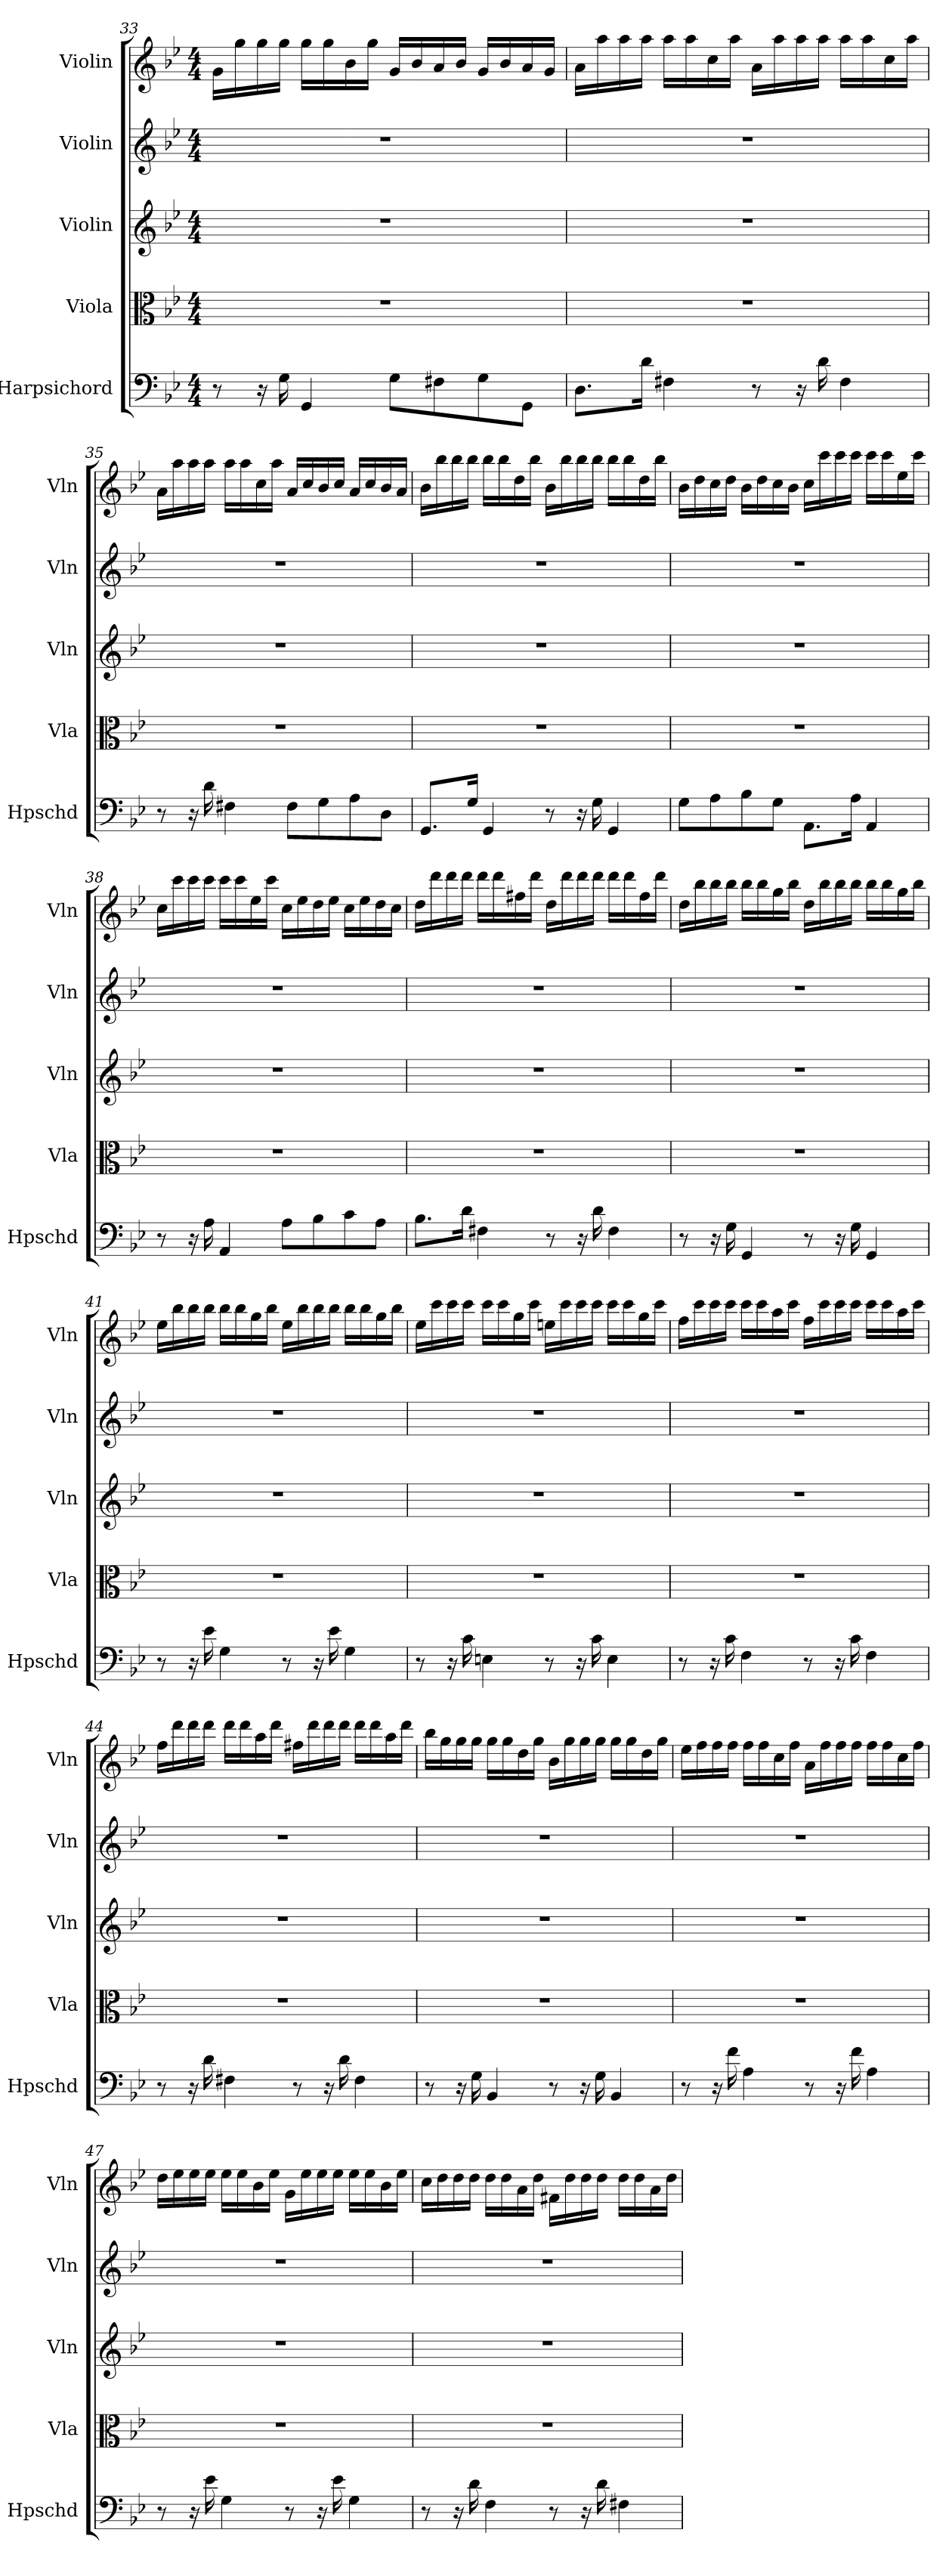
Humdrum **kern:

**kern	**kern	**kern	**kern	**kern
*part5	*part4	*part3	*part2	*part1
*staff5	*staff4	*staff3	*staff2	*staff1
*I"Harpsichord	*I"Viola	*I"Violin	*I"Violin	*I"Violin
*I'Hpschd	*I'Vla	*I'Vln	*I'Vln	*I'Vln
*clefF4	*clefC3	*clefG2	*clefG2	*clefG2
*k[b-e-]	*k[b-e-]	*k[b-e-]	*k[b-e-]	*k[b-e-]
*g:	*g:	*g:	*g:	*g:
*M4/4	*M4/4	*M4/4	*M4/4	*M4/4
=33	=33	=33	=33	=33
8r	1r	1r	1r	16g\LL
.	.	.	.	16gg\
16r	.	.	.	16gg\
16G\	.	.	.	16gg\JJ
4GG/	.	.	.	16gg\LL
.	.	.	.	16gg\
.	.	.	.	16b-\
.	.	.	.	16gg\JJ
8G\L	.	.	.	16g/LL
.	.	.	.	16b-/
8F#X\	.	.	.	16a/
.	.	.	.	16b-/JJ
8G\	.	.	.	16g/LL
.	.	.	.	16b-/
8GG\J	.	.	.	16a/
.	.	.	.	16g/JJ
=34	=34	=34	=34	=34
8.D\L	1r	1r	1r	16a\LL
.	.	.	.	16aa\
.	.	.	.	16aa\
16d\Jk	.	.	.	16aa\JJ
4F#X\	.	.	.	16aa\LL
.	.	.	.	16aa\
.	.	.	.	16cc\
.	.	.	.	16aa\JJ
8r	.	.	.	16a\LL
.	.	.	.	16aa\
16r	.	.	.	16aa\
16d\	.	.	.	16aa\JJ
4F#\	.	.	.	16aa\LL
.	.	.	.	16aa\
.	.	.	.	16cc\
.	.	.	.	16aa\JJ
=35	=35	=35	=35	=35
8r	1r	1r	1r	16a\LL
.	.	.	.	16aa\
16r	.	.	.	16aa\
16d\	.	.	.	16aa\JJ
4F#X\	.	.	.	16aa\LL
.	.	.	.	16aa\
.	.	.	.	16cc\
.	.	.	.	16aa\JJ
8F#\L	.	.	.	16a/LL
.	.	.	.	16cc/
8G\	.	.	.	16b-/
.	.	.	.	16cc/JJ
8A\	.	.	.	16a/LL
.	.	.	.	16cc/
8D\J	.	.	.	16b-/
.	.	.	.	16a/JJ
=36	=36	=36	=36	=36
8.GG/L	1r	1r	1r	16b-\LL
.	.	.	.	16bb-\
.	.	.	.	16bb-\
16G/Jk	.	.	.	16bb-\JJ
4GG/	.	.	.	16bb-\LL
.	.	.	.	16bb-\
.	.	.	.	16dd\
.	.	.	.	16bb-\JJ
8r	.	.	.	16b-\LL
.	.	.	.	16bb-\
16r	.	.	.	16bb-\
16G\	.	.	.	16bb-\JJ
4GG/	.	.	.	16bb-\LL
.	.	.	.	16bb-\
.	.	.	.	16dd\
.	.	.	.	16bb-\JJ
=37	=37	=37	=37	=37
8G\L	1r	1r	1r	16b-\LL
.	.	.	.	16dd\
8A\	.	.	.	16cc\
.	.	.	.	16dd\JJ
8B-\	.	.	.	16b-\LL
.	.	.	.	16dd\
8G\J	.	.	.	16cc\
.	.	.	.	16b-\JJ
8.AA\L	.	.	.	16cc\LL
.	.	.	.	16ccc\
.	.	.	.	16ccc\
16A\Jk	.	.	.	16ccc\JJ
4AA/	.	.	.	16ccc\LL
.	.	.	.	16ccc\
.	.	.	.	16ee-\
.	.	.	.	16ccc\JJ
=38	=38	=38	=38	=38
8r	1r	1r	1r	16cc\LL
.	.	.	.	16ccc\
16r	.	.	.	16ccc\
16A\	.	.	.	16ccc\JJ
4AA/	.	.	.	16ccc\LL
.	.	.	.	16ccc\
.	.	.	.	16ee-\
.	.	.	.	16ccc\JJ
8A\L	.	.	.	16cc\LL
.	.	.	.	16ee-\
8B-\	.	.	.	16dd\
.	.	.	.	16ee-\JJ
8c\	.	.	.	16cc\LL
.	.	.	.	16ee-\
8A\J	.	.	.	16dd\
.	.	.	.	16cc\JJ
=39	=39	=39	=39	=39
8.B-\L	1r	1r	1r	16dd\LL
.	.	.	.	16ddd\
.	.	.	.	16ddd\
16d\Jk	.	.	.	16ddd\JJ
4F#X\	.	.	.	16ddd\LL
.	.	.	.	16ddd\
.	.	.	.	16ff#X\
.	.	.	.	16ddd\JJ
8r	.	.	.	16dd\LL
.	.	.	.	16ddd\
16r	.	.	.	16ddd\
16d\	.	.	.	16ddd\JJ
4F#\	.	.	.	16ddd\LL
.	.	.	.	16ddd\
.	.	.	.	16ff#\
.	.	.	.	16ddd\JJ
=40	=40	=40	=40	=40
8r	1r	1r	1r	16dd\LL
.	.	.	.	16bb-\
16r	.	.	.	16bb-\
16G\	.	.	.	16bb-\JJ
4GG/	.	.	.	16bb-\LL
.	.	.	.	16bb-\
.	.	.	.	16gg\
.	.	.	.	16bb-\JJ
8r	.	.	.	16dd\LL
.	.	.	.	16bb-\
16r	.	.	.	16bb-\
16G\	.	.	.	16bb-\JJ
4GG/	.	.	.	16bb-\LL
.	.	.	.	16bb-\
.	.	.	.	16gg\
.	.	.	.	16bb-\JJ
=41	=41	=41	=41	=41
8r	1r	1r	1r	16ee-\LL
.	.	.	.	16bb-\
16r	.	.	.	16bb-\
16e-\	.	.	.	16bb-\JJ
4G\	.	.	.	16bb-\LL
.	.	.	.	16bb-\
.	.	.	.	16gg\
.	.	.	.	16bb-\JJ
8r	.	.	.	16ee-\LL
.	.	.	.	16bb-\
16r	.	.	.	16bb-\
16e-\	.	.	.	16bb-\JJ
4G\	.	.	.	16bb-\LL
.	.	.	.	16bb-\
.	.	.	.	16gg\
.	.	.	.	16bb-\JJ
=42	=42	=42	=42	=42
8r	1r	1r	1r	16ee-\LL
.	.	.	.	16ccc\
16r	.	.	.	16ccc\
16c\	.	.	.	16ccc\JJ
4En\	.	.	.	16ccc\LL
.	.	.	.	16ccc\
.	.	.	.	16gg\
.	.	.	.	16ccc\JJ
8r	.	.	.	16een\LL
.	.	.	.	16ccc\
16r	.	.	.	16ccc\
16c\	.	.	.	16ccc\JJ
4E\	.	.	.	16ccc\LL
.	.	.	.	16ccc\
.	.	.	.	16gg\
.	.	.	.	16ccc\JJ
=43	=43	=43	=43	=43
8r	1r	1r	1r	16ff\LL
.	.	.	.	16ccc\
16r	.	.	.	16ccc\
16c\	.	.	.	16ccc\JJ
4F\	.	.	.	16ccc\LL
.	.	.	.	16ccc\
.	.	.	.	16aa\
.	.	.	.	16ccc\JJ
8r	.	.	.	16ff\LL
.	.	.	.	16ccc\
16r	.	.	.	16ccc\
16c\	.	.	.	16ccc\JJ
4F\	.	.	.	16ccc\LL
.	.	.	.	16ccc\
.	.	.	.	16aa\
.	.	.	.	16ccc\JJ
=44	=44	=44	=44	=44
8r	1r	1r	1r	16ff\LL
.	.	.	.	16ddd\
16r	.	.	.	16ddd\
16d\	.	.	.	16ddd\JJ
4F#X\	.	.	.	16ddd\LL
.	.	.	.	16ddd\
.	.	.	.	16aa\
.	.	.	.	16ddd\JJ
8r	.	.	.	16ff#X\LL
.	.	.	.	16ddd\
16r	.	.	.	16ddd\
16d\	.	.	.	16ddd\JJ
4F#\	.	.	.	16ddd\LL
.	.	.	.	16ddd\
.	.	.	.	16aa\
.	.	.	.	16ddd\JJ
=45	=45	=45	=45	=45
8r	1r	1r	1r	16bb-\LL
.	.	.	.	16gg\
16r	.	.	.	16gg\
16G\	.	.	.	16gg\JJ
4BB-/	.	.	.	16gg\LL
.	.	.	.	16gg\
.	.	.	.	16dd\
.	.	.	.	16gg\JJ
8r	.	.	.	16b-\LL
.	.	.	.	16gg\
16r	.	.	.	16gg\
16G\	.	.	.	16gg\JJ
4BB-/	.	.	.	16gg\LL
.	.	.	.	16gg\
.	.	.	.	16dd\
.	.	.	.	16gg\JJ
=46	=46	=46	=46	=46
8r	1r	1r	1r	16ee-\LL
.	.	.	.	16ff\
16r	.	.	.	16ff\
16f\	.	.	.	16ff\JJ
4A\	.	.	.	16ff\LL
.	.	.	.	16ff\
.	.	.	.	16cc\
.	.	.	.	16ff\JJ
8r	.	.	.	16a\LL
.	.	.	.	16ff\
16r	.	.	.	16ff\
16f\	.	.	.	16ff\JJ
4A\	.	.	.	16ff\LL
.	.	.	.	16ff\
.	.	.	.	16cc\
.	.	.	.	16ff\JJ
=47	=47	=47	=47	=47
8r	1r	1r	1r	16dd\LL
.	.	.	.	16ee-\
16r	.	.	.	16ee-\
16e-\	.	.	.	16ee-\JJ
4G\	.	.	.	16ee-\LL
.	.	.	.	16ee-\
.	.	.	.	16b-\
.	.	.	.	16ee-\JJ
8r	.	.	.	16g\LL
.	.	.	.	16ee-\
16r	.	.	.	16ee-\
16e-\	.	.	.	16ee-\JJ
4G\	.	.	.	16ee-\LL
.	.	.	.	16ee-\
.	.	.	.	16b-\
.	.	.	.	16ee-\JJ
=48	=48	=48	=48	=48
8r	1r	1r	1r	16cc\LL
.	.	.	.	16dd\
16r	.	.	.	16dd\
16d\	.	.	.	16dd\JJ
4F\	.	.	.	16dd\LL
.	.	.	.	16dd\
.	.	.	.	16a\
.	.	.	.	16dd\JJ
8r	.	.	.	16f#X\LL
.	.	.	.	16dd\
16r	.	.	.	16dd\
16d\	.	.	.	16dd\JJ
4F#X\	.	.	.	16dd\LL
.	.	.	.	16dd\
.	.	.	.	16a\
.	.	.	.	16dd\JJ
=	=	=	=	=
*-	*-	*-	*-	*-
